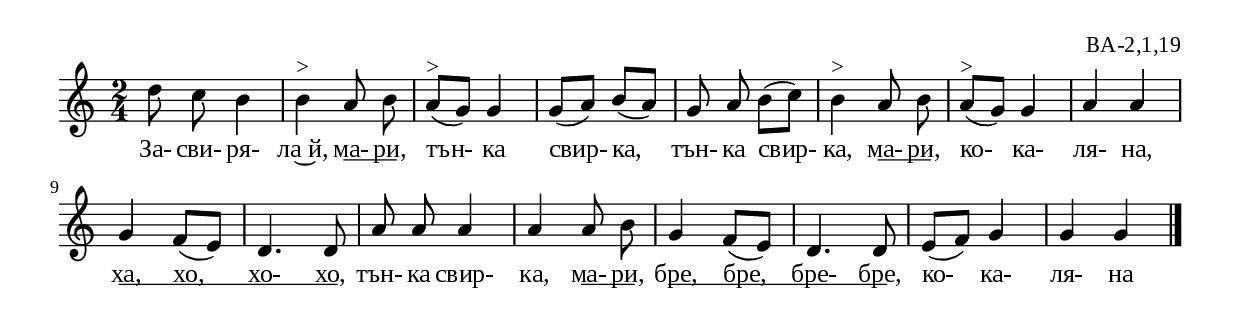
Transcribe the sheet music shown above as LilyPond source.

%{
BA_2_1_19
%}

\include "td-preamble.ly"

\score {
\relative c'' {
%% \tempo 4 = 152
  \time 2/4
  d8\noBeam c b4 | b4^">" a8\noBeam b | a8^">"( g) g4 | g8( a) b8( a) | 
  g8\noBeam a b8( c) | b4^">" a8\noBeam b | a8^">"( g) g4 | a4 a | g4 f8( e) | 
  d4. d8 | a'8\noBeam a a4 | a4 a8\noBeam b | g4 f8( e) | d4. d8 | e8( f) g4 |
  g4 g 
 \bar "|." 
}
\addlyrics { За- сви- ря- ла~й, 
ма- \startTextSpan ри, \stopTextSpan 
тън- ка свир- ка, 
тън- ка свир- ка, ма- \startTextSpan ри, \stopTextSpan 
ко- ка- ля- на, ха, \startTextSpan хо, хо- хо, \stopTextSpan
тън- ка свир- ка, ма- \startTextSpan ри, \stopTextSpan бре, 
\startTextSpan бре, бре- бре, \stopTextSpan ко- ка- ля- на }
%
\layout {
  indent = #0
  line-width = 190\mm
  ragged-right=##f
\context {
      \Lyrics
      \consists "Text_spanner_engraver"
      \override TextSpanner #'direction = #DOWN
      \override TextSpanner #'style = #'line    
      \override TextSpanner #'outside-staff-priority = ##f
      \override TextSpanner #'padding = #0.2 % sets the distance of the line from the lyrics
      \override TextSpanner #'bound-details =
      #`((left . ((Y . 0)
                  (padding . 0)
                  (attach-dir . ,LEFT)))
         (left-broken . ((end-on-note . #t)))
         (right . ((Y . 0)
                   (padding . 0)
                   (attach-dir . ,RIGHT))))
    }  
}
%
\midi { 
	\context {
		\Score
		tempoWholesPerMinute = #(ly:make-moment 152 4)
		}
	}
}
%
\header{
  opus = "ВА-2,1,19"
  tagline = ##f
}


